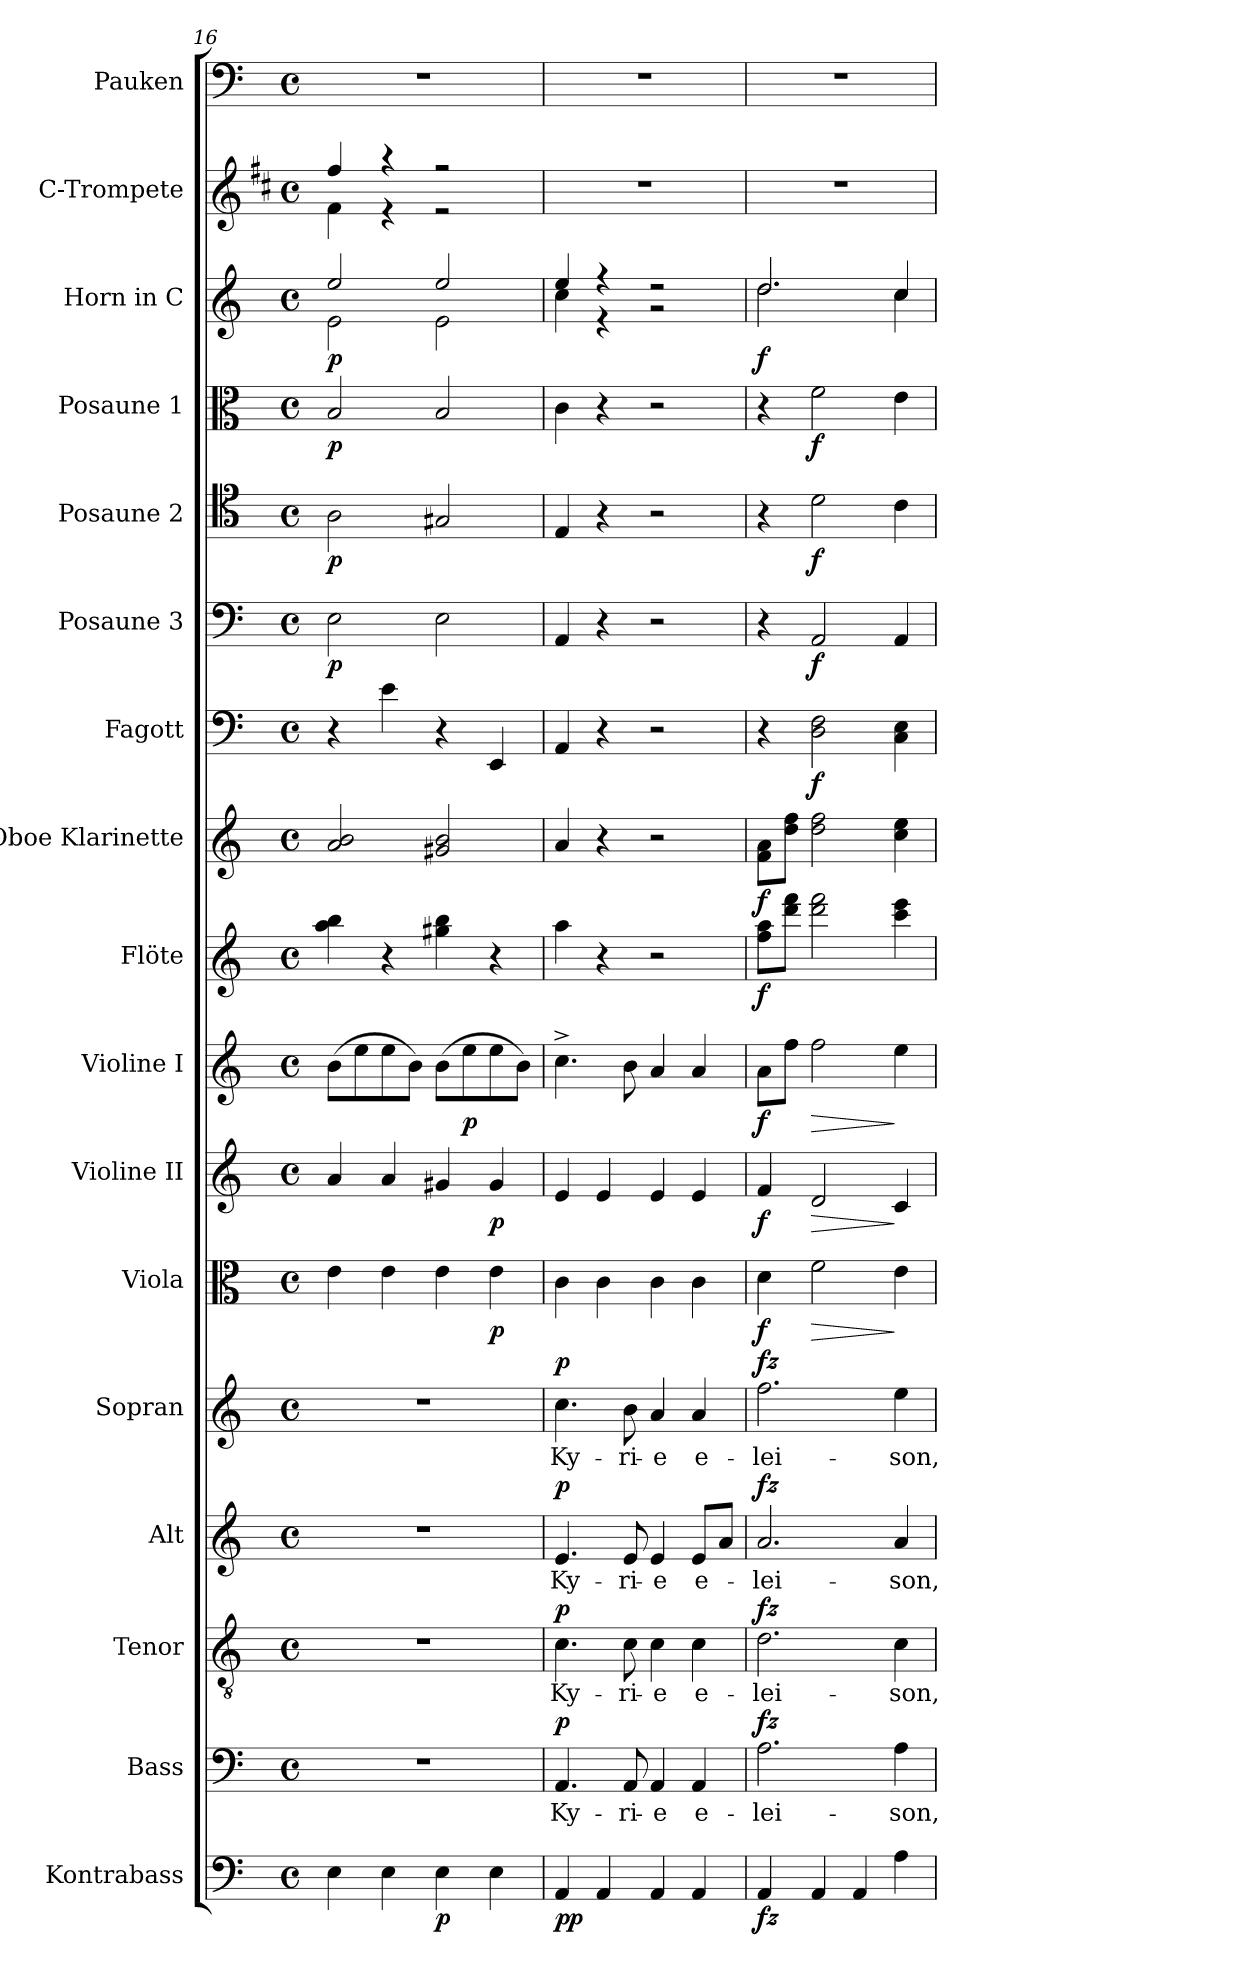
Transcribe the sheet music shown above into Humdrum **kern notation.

**kern	**dynam	**kern	**text	**dynam	**kern	**text	**dynam	**kern	**text	**dynam	**kern	**text	**dynam	**kern	**dynam	**kern	**dynam	**kern	**dynam	**kern	**dynam	**kern	**dynam	**kern	**dynam	**kern	**dynam	**kern	**dynam	**kern	**dynam	**kern	**dynam	**kern	**kern
*part17	*part17	*part16	*part16	*part16	*part15	*part15	*part15	*part14	*part14	*part14	*part13	*part13	*part13	*part12	*part12	*part11	*part11	*part10	*part10	*part9	*part9	*part8	*part8	*part7	*part7	*part6	*part6	*part5	*part5	*part4	*part4	*part3	*part3	*part2	*part1
*staff17	*staff17	*staff16	*staff16	*staff16	*staff15	*staff15	*staff15	*staff14	*staff14	*staff14	*staff13	*staff13	*staff13	*staff12	*staff12	*staff11	*staff11	*staff10	*staff10	*staff9	*staff9	*staff8	*staff8	*staff7	*staff7	*staff6	*staff6	*staff5	*staff5	*staff4	*staff4	*staff3	*staff3	*staff2	*staff1
*I"Kontrabass	*	*I"Bass	*	*	*I"Tenor	*	*	*I"Alt	*	*	*I"Sopran	*	*	*I"Viola	*	*I"Violine II	*	*I"Violine I	*	*I"Flöte	*	*I"Oboe Klarinette	*	*I"Fagott	*	*I"Posaune 3	*	*I"Posaune 2	*	*I"Posaune 1	*	*I"Horn in C	*	*I"C-Trompete	*I"Pauken
*I'Kb.	*	*I'B.	*	*	*I'T.	*	*	*I'A.	*	*	*I'S.	*	*	*I'Vla.	*	*I'Vl. II	*	*I'Vl. I	*	*I'Fl.	*	*I'Ob.	*	*I'Fg.	*	*I'Pos. 3	*	*I'Pos. 2	*	*I'Pos. 1	*	*I'Hrn.	*	*I'C Trp.	*I'Pk.
*clefF4	*	*clefF4	*	*	*clefGv2	*	*	*clefG2	*	*	*clefG2	*	*	*clefC3	*	*clefG2	*	*clefG2	*	*clefG2	*	*clefG2	*	*clefF4	*	*clefF4	*	*clefC4	*	*clefC3	*	*clefG2	*	*clefG2	*clefF4
*ITrd7c12	*	*	*	*	*	*	*	*	*	*	*	*	*	*	*	*	*	*	*	*	*	*	*	*	*	*	*	*	*	*	*	*ITrd7c12	*	*ITrd1c2	*
*k[]	*	*k[]	*	*	*k[]	*	*	*k[]	*	*	*k[]	*	*	*k[]	*	*k[]	*	*k[]	*	*k[]	*	*k[]	*	*k[]	*	*k[]	*	*k[]	*	*k[]	*	*k[]	*	*k[]	*k[]
*C:	*	*C:	*	*	*C:	*	*	*C:	*	*	*C:	*	*	*C:	*	*C:	*	*C:	*	*C:	*	*C:	*	*C:	*	*C:	*	*C:	*	*C:	*	*C:	*	*C:	*C:
*M4/4	*	*M4/4	*	*	*M4/4	*	*	*M4/4	*	*	*M4/4	*	*	*M4/4	*	*M4/4	*	*M4/4	*	*M4/4	*	*M4/4	*	*M4/4	*	*M4/4	*	*M4/4	*	*M4/4	*	*M4/4	*	*M4/4	*M4/4
*met(c)	*	*met(c)	*	*	*met(c)	*	*	*met(c)	*	*	*met(c)	*	*	*met(c)	*	*met(c)	*	*met(c)	*	*met(c)	*	*met(c)	*	*met(c)	*	*met(c)	*	*met(c)	*	*met(c)	*	*met(c)	*	*met(c)	*met(c)
=16	=16	=16	=16	=16	=16	=16	=16	=16	=16	=16	=16	=16	=16	=16	=16	=16	=16	=16	=16	=16	=16	=16	=16	=16	=16	=16	=16	=16	=16	=16	=16	=16	=16	=16	=16
*	*	*	*	*	*	*	*	*	*	*	*	*	*	*	*	*	*	*	*	*	*	*	*	*	*	*	*	*	*	*	*	*^	*	*^	*
!	!	!	!	!	!	!	!	!	!	!	!	!	!	!	!	!	!	!	!	!	!	!	!	!	!	!	!LO:DY:b	!	!LO:DY:b	!	!LO:DY:b	!	!	!LO:DY:b	!	!	!
4EE\	.	1r	.	.	1r	.	.	1r	.	.	1r	.	.	4e\	.	4a/	.	(>8b\L	.	4aa\ 4bb\	.	2a/ 2b/	.	4r	.	2E\	p	2A\	p	2B/	p	2e/	2E\	p	4ee/	4e\	1r
.	.	.	.	.	.	.	.	.	.	.	.	.	.	.	.	.	.	8ee\	.	.	.	.	.	.	.	.	.	.	.	.	.	.	.	.	.	.	.
4EE\	.	.	.	.	.	.	.	.	.	.	.	.	.	4e\	.	4a/	.	8ee\	.	4r	.	.	.	4e\	.	.	.	.	.	.	.	.	.	.	4r	4r	.
.	.	.	.	.	.	.	.	.	.	.	.	.	.	.	.	.	.	8b\J)	.	.	.	.	.	.	.	.	.	.	.	.	.	.	.	.	.	.	.
!	!LO:DY:b	!	!	!	!	!	!	!	!	!	!	!	!	!	!	!	!	!	!	!	!	!	!	!	!	!	!	!	!	!	!	!	!	!	!	!	!
4EE\	p	.	.	.	.	.	.	.	.	.	.	.	.	4e\	.	4g#X/	.	(>8b\L	.	4gg#X\ 4bb\	.	2g#X/ 2b/	.	4r	.	2E\	.	2G#X/	.	2B/	.	2e/	2E\	.	2r	2r	.
!	!	!	!	!	!	!	!	!	!	!	!	!	!	!	!	!	!	!	!LO:DY:b	!	!	!	!	!	!	!	!	!	!	!	!	!	!	!	!	!	!
.	.	.	.	.	.	.	.	.	.	.	.	.	.	.	.	.	.	8ee\	p	.	.	.	.	.	.	.	.	.	.	.	.	.	.	.	.	.	.
!	!	!	!	!	!	!	!	!	!	!	!	!	!	!	!LO:DY:b	!	!LO:DY:b	!	!	!	!	!	!	!	!	!	!	!	!	!	!	!	!	!	!	!	!
4EE\	.	.	.	.	.	.	.	.	.	.	.	.	.	4e\	p	4g#/	p	8ee\	.	4r	.	.	.	4EE/	.	.	.	.	.	.	.	.	.	.	.	.	.
.	.	.	.	.	.	.	.	.	.	.	.	.	.	.	.	.	.	8b\J)	.	.	.	.	.	.	.	.	.	.	.	.	.	.	.	.	.	.	.
*	*	*	*	*	*	*	*	*	*	*	*	*	*	*	*	*	*	*	*	*	*	*	*	*	*	*	*	*	*	*	*	*	*	*	*v	*v	*
=17	=17	=17	=17	=17	=17	=17	=17	=17	=17	=17	=17	=17	=17	=17	=17	=17	=17	=17	=17	=17	=17	=17	=17	=17	=17	=17	=17	=17	=17	=17	=17	=17	=17	=17	=17	=17
!	!LO:DY:b	!	!LO:LY:b	!LO:DY:a	!	!LO:LY:b	!LO:DY:a	!	!LO:LY:b	!LO:DY:a	!	!LO:LY:b	!LO:DY:a	!	!	!	!	!	!	!	!	!	!	!	!	!	!	!	!	!	!	!	!	!	!	!
4AAA/	pp	4.AA/	Ky-	p	4.c\	Ky-	p	4.e/	Ky-	p	4.cc\	Ky-	p	4c\	.	4e/	.	4.cc^>\	.	4aa\	.	4a/	.	4AA/	.	4AA/	.	4E/	.	4c\	.	4e/	4c\	.	1r	1r
4AAA/	.	.	.	.	.	.	.	.	.	.	.	.	.	4c\	.	4e/	.	.	.	4r	.	4r	.	4r	.	4r	.	4r	.	4r	.	4r	4r	.	.	.
!	!	!	!LO:LY:b	!	!	!LO:LY:b	!	!	!LO:LY:b	!	!	!LO:LY:b	!	!	!	!	!	!	!	!	!	!	!	!	!	!	!	!	!	!	!	!	!	!	!	!
.	.	8AA/	-ri-	.	8c\	-ri-	.	8e/	-ri-	.	8b\	-ri-	.	.	.	.	.	8b\	.	.	.	.	.	.	.	.	.	.	.	.	.	.	.	.	.	.
!	!	!	!LO:LY:b	!	!	!LO:LY:b	!	!	!LO:LY:b	!	!	!LO:LY:b	!	!	!	!	!	!	!	!	!	!	!	!	!	!	!	!	!	!	!	!	!	!	!	!
4AAA/	.	4AA/	-e	.	4c\	-e	.	4e/	-e	.	4a/	-e	.	4c\	.	4e/	.	4a/	.	2r	.	2r	.	2r	.	2r	.	2r	.	2r	.	2r	2r	.	.	.
!	!	!	!LO:LY:b	!	!	!LO:LY:b	!	!	!LO:LY:b	!	!	!LO:LY:b	!	!	!	!	!	!	!	!	!	!	!	!	!	!	!	!	!	!	!	!	!	!	!	!
4AAA/	.	4AA/	e-	.	4c\	e-	.	8e/L	e-	.	4a/	e-	.	4c\	.	4e/	.	4a/	.	.	.	.	.	.	.	.	.	.	.	.	.	.	.	.	.	.
.	.	.	.	.	.	.	.	8a/J	.	.	.	.	.	.	.	.	.	.	.	.	.	.	.	.	.	.	.	.	.	.	.	.	.	.	.	.
=18	=18	=18	=18	=18	=18	=18	=18	=18	=18	=18	=18	=18	=18	=18	=18	=18	=18	=18	=18	=18	=18	=18	=18	=18	=18	=18	=18	=18	=18	=18	=18	=18	=18	=18	=18	=18
!	!LO:DY:b	!	!LO:LY:b	!LO:DY:a	!	!LO:LY:b	!LO:DY:a	!	!LO:LY:b	!LO:DY:a	!	!LO:LY:b	!LO:DY:a	!	!LO:DY:b	!	!LO:DY:b	!	!LO:DY:b	!	!LO:DY:b	!	!LO:DY:b	!	!	!	!	!	!	!	!	!	!	!LO:DY:b	!	!
4AAA/	fz	2.A\	-lei-	fz	2.d\	-lei-	fz	2.a/	-lei-	fz	2.ff\	-lei-	fz	4d\	f	4f/	f	8a\L	f	8ff\ 8aa\L	f	8f\ 8a\L	f	4r	.	4r	.	4r	.	4r	.	2.d/	2.d\	f	1r	1r
.	.	.	.	.	.	.	.	.	.	.	.	.	.	.	.	.	.	8ff\J	.	8ddd\ 8fff\J	.	8dd\ 8ff\J	.	.	.	.	.	.	.	.	.	.	.	.	.	.
!	!	!	!	!	!	!	!	!	!	!	!	!	!	!	!LO:HP:b	!	!LO:HP:b	!	!LO:HP:b	!	!	!	!	!	!LO:DY:b	!	!LO:DY:b	!	!LO:DY:b	!	!LO:DY:b	!	!	!	!	!
4AAA/	.	.	.	.	.	.	.	.	.	.	.	.	.	2f\	>	2d/	>	2ff\	>	2ddd\ 2fff\	.	2dd\ 2ff\	.	2D\ 2F\	f	2AA/	f	2d\	f	2f\	f	.	.	.	.	.
4AAA/	.	.	.	.	.	.	.	.	.	.	.	.	.	.	.	.	.	.	.	.	.	.	.	.	.	.	.	.	.	.	.	.	.	.	.	.
!	!	!	!LO:LY:b	!	!	!LO:LY:b	!	!	!LO:LY:b	!	!	!LO:LY:b	!	!	!	!	!	!	!	!	!	!	!	!	!	!	!	!	!	!	!	!	!	!	!	!
4AA\	.	4A\	-son,	.	4c\	-son,	.	4a/	-son,	.	4ee\	-son,	.	4e\	]	4c/	]	4ee\	]	4ccc\ 4eee\	.	4cc\ 4ee\	.	4C\ 4E\	.	4AA/	.	4c\	.	4e\	.	4c/	4c\	.	.	.
*	*	*	*	*	*	*	*	*	*	*	*	*	*	*	*	*	*	*	*	*	*	*	*	*	*	*	*	*	*	*	*	*v	*v	*	*	*
=	=	=	=	=	=	=	=	=	=	=	=	=	=	=	=	=	=	=	=	=	=	=	=	=	=	=	=	=	=	=	=	=	=	=	=
*-	*-	*-	*-	*-	*-	*-	*-	*-	*-	*-	*-	*-	*-	*-	*-	*-	*-	*-	*-	*-	*-	*-	*-	*-	*-	*-	*-	*-	*-	*-	*-	*-	*-	*-	*-
